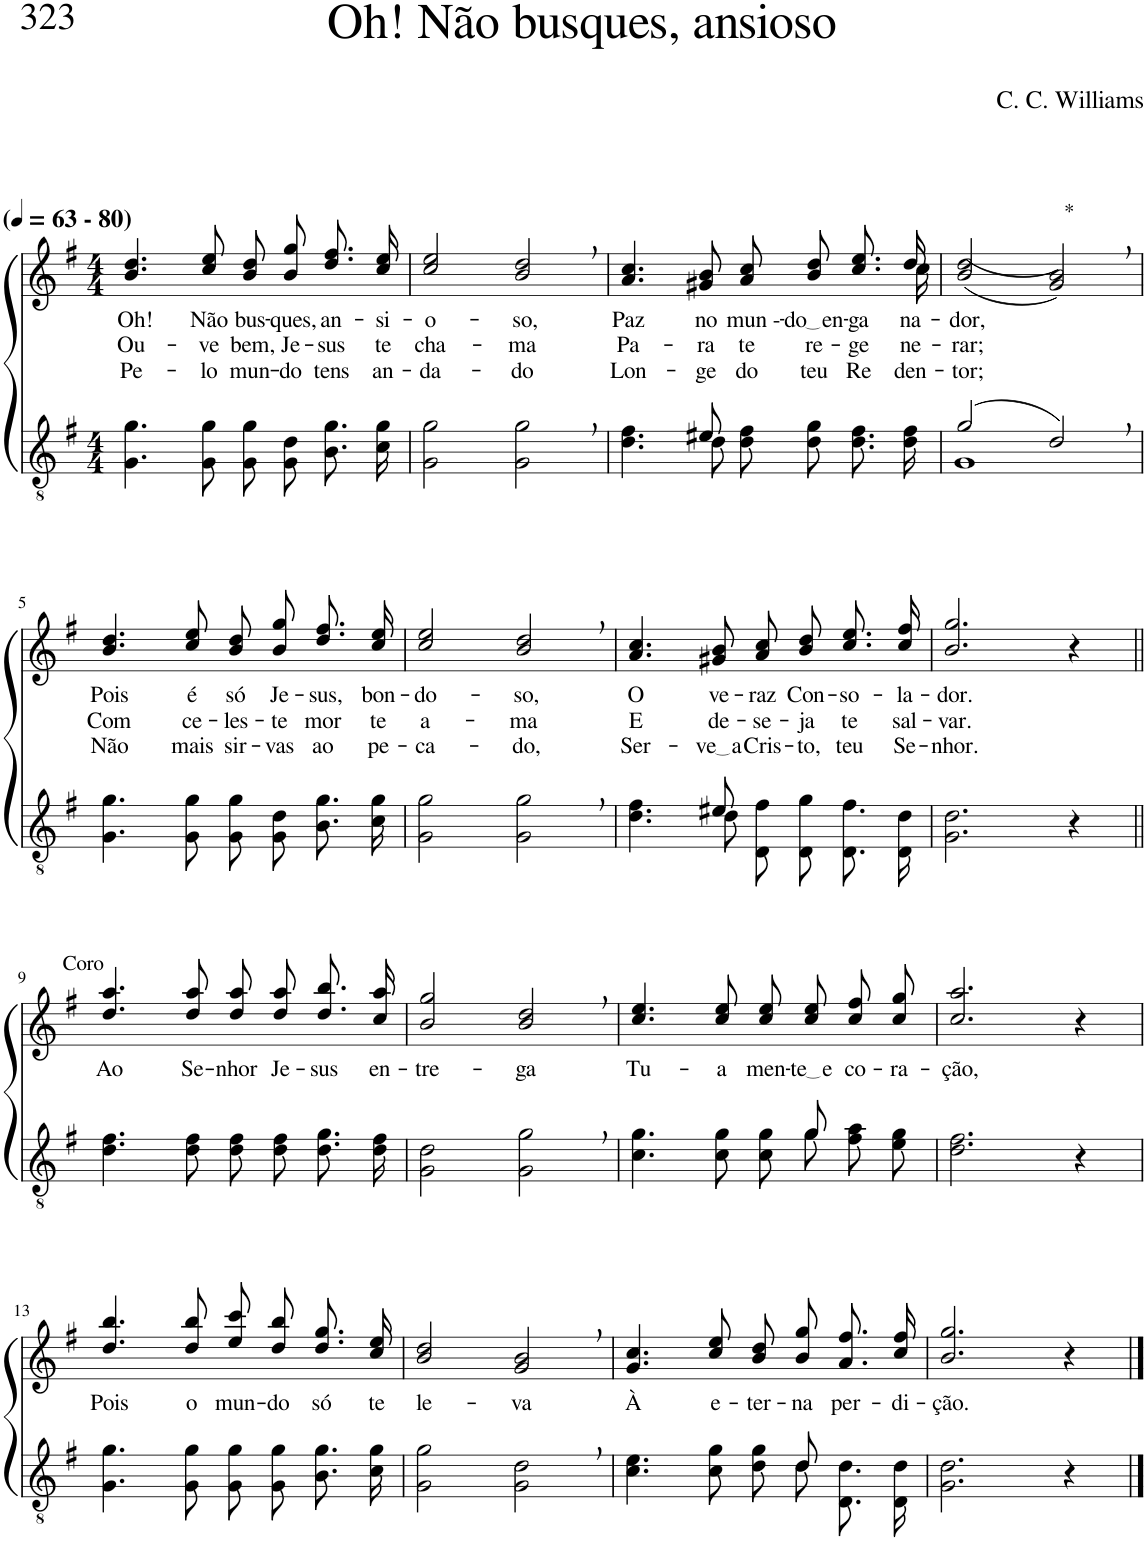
**kern	**kern	**text	**text	**text
*part2	*part1	*part1	*part1	*part1
*staff2	*staff1	*staff1	*staff1	*staff1
*I"Parte III e IV	*I"Parte I e II	*	*	*
*clefGv2	*clefG2	*	*	*
*Trd5c9	*Trd5c9	*	*	*
*k[f#]	*k[f#]	*	*	*
*M4/4	*M4/4	*	*	*
*MM63	*MM63	*	*	*
=1	=1	=1	=1	=1
!	!LO:TX:a:B:t=(	!	!	!
!	!LO:TX:a:B:t=- 80)	!	!	!
!	!	!LO:LY:b	!LO:LY:b	!LO:LY:b
4.G\ 4.g\	4.b/ 4.dd/	Oh!	Ou-	Pe-
!	!	!LO:LY:b	!LO:LY:b	!LO:LY:b
8G\ 8g\	8cc/ 8ee/	Não	-ve	-lo
!	!	!LO:LY:b	!LO:LY:b	!LO:LY:b
8G\ 8g\L	8b\ 8dd\L	bus-	bem,	mun-
!	!	!LO:LY:b	!LO:LY:b	!LO:LY:b
8G\ 8d\J	8b\ 8gg\J	-ques,	Je-	-do
!	!	!LO:LY:b	!LO:LY:b	!LO:LY:b
8.B\ 8.g\L	8.dd\ 8.ff#\L	an-	-sus	tens
!	!	!LO:LY:b	!LO:LY:b	!LO:LY:b
16c\ 16g\Jk	16cc\ 16ee\Jk	-si-	te	an-
=2	=2	=2	=2	=2
!	!	!LO:LY:b	!LO:LY:b	!LO:LY:b
2G\ 2g\	2cc/ 2ee/	-o-	cha-	-da-
!	!	!LO:LY:b	!LO:LY:b	!LO:LY:b
2G\, 2g\,	2b/, 2dd/,	-so,	-ma	-do
=3	=3	=3	=3	=3
*^	*	*	*	*
!	!	!LO:N:vis=1	!LO:LY:b	!LO:LY:b	!LO:LY:b
*	*	*^	*	*	*
4.ryy	4.d\ 4.f#\	2...ryy	4.a/ 4.cc/	Paz	Pa-	Lon-
!	!	!	!	!LO:LY:b	!LO:LY:b	!LO:LY:b
8e#X/	8d\	.	8g#X/ 8b/	no	-ra	-ge
!	!	!	!	!LO:LY:b	!LO:LY:b	!LO:LY:b
2ryy	8d\ 8f#\L	.	8a\ 8cc\L	mun --	te	do
!	!	!	!	!LO:LY:b	!LO:LY:b	!LO:LY:b
.	8d\ 8g\J	.	8b\ 8dd\J	do en	re-	teu
!	!	!	!	!LO:LY:b	!LO:LY:b	!LO:LY:b
.	8.d\ 8.f#\L	.	8.cc\ 8.ee\L	-ga-	-ge-	Re-
!	!	!	!	!LO:LY:b	!LO:LY:b	!LO:LY:b
.	16d\ 16f#\Jk	16cc\	16dd\Jk	-na-	-ne-	-den-
=4	=4	=4	=4	=4	=4	=4
!	!	!	!	!LO:LY:b	!LO:LY:b	!LO:LY:b
*	*	*v	*v	*	*	*
(2g/	1G	((2b/ 2dd/	-dor,	-rar;	-tor;
!	!	!LO:TX:a:t=*	!	!	!
2d,/)	.	2g/, 2b/,))	.	.	.
*v	*v	*	*	*	*
!!LO:LB:g=z
=5	=5	=5	=5	=5
!	!	!LO:LY:b	!LO:LY:b	!LO:LY:b
4.G\ 4.g\	4.b/ 4.dd/	Pois	Com	Não
!	!	!LO:LY:b	!LO:LY:b	!LO:LY:b
8G\ 8g\	8cc/ 8ee/	é	ce-	mais
!	!	!LO:LY:b	!LO:LY:b	!LO:LY:b
8G\ 8g\L	8b\ 8dd\L	só	-les-	sir-
!	!	!LO:LY:b	!LO:LY:b	!LO:LY:b
8G\ 8d\J	8b\ 8gg\J	Je-	-te	-vas
!	!	!LO:LY:b	!LO:LY:b	!LO:LY:b
8.B\ 8.g\L	8.dd\ 8.ff#\L	-sus,	mor	ao
!	!	!LO:LY:b	!LO:LY:b	!LO:LY:b
16c\ 16g\Jk	16cc\ 16ee\Jk	bon-	te	pe-
=6	=6	=6	=6	=6
!	!	!LO:LY:b	!LO:LY:b	!LO:LY:b
2G\ 2g\	2cc/ 2ee/	-do-	a-	-ca-
!	!	!LO:LY:b	!LO:LY:b	!LO:LY:b
2G\, 2g\,	2b/, 2dd/,	-so,	-ma	-do,
=7	=7	=7	=7	=7
*^	*	*	*	*
!	!	!	!LO:LY:b	!LO:LY:b	!LO:LY:b
4.ryy	4.d\ 4.f#\	4.a/ 4.cc/	O	E	Ser-
!	!	!	!LO:LY:b	!LO:LY:b	!LO:LY:b
8e#X/	8d\	8g#X/ 8b/	ve-	de-	ve a
!	!	!	!LO:LY:b	!LO:LY:b	!LO:LY:b
2ryy	8D\ 8f#\L	8a\ 8cc\L	-raz	-se-	Cris-
!	!	!	!LO:LY:b	!LO:LY:b	!LO:LY:b
.	8D\ 8g\J	8b\ 8dd\J	Con-	-ja	-to,
!	!	!	!LO:LY:b	!LO:LY:b	!LO:LY:b
.	8.D/ 8.f#/L	8.cc\ 8.ee\L	-so-	te	teu
!	!	!	!LO:LY:b	!LO:LY:b	!LO:LY:b
.	16D/ 16d/Jk	16cc\ 16ff#\Jk	-la-	sal-	Se-
=8	=8	=8	=8	=8	=8
!	!	!	!LO:LY:b	!LO:LY:b	!LO:LY:b
*v	*v	*	*	*	*
2.G\ 2.d\	2.b/ 2.gg/	-dor.	-var.	-nhor.
4r	4r	.	.	.
!!LO:LB:g=z
=9||	=9||	=9||	=9||	=9||
!	!LO:TX:a:t=Coro	!	!	!
!	!	!LO:LY:b	!	!
4.d\ 4.f#\	4.dd/ 4.aa/	Ao	.	.
!	!	!LO:LY:b	!	!
8d\ 8f#\	8dd/ 8aa/	Se-	.	.
!	!	!LO:LY:b	!	!
8d\ 8f#\L	8dd\ 8aa\L	-nhor	.	.
!	!	!LO:LY:b	!	!
8d\ 8f#\J	8dd\ 8aa\J	Je-	.	.
!	!	!LO:LY:b	!	!
8.d\ 8.g\L	8.dd\ 8.bb\L	-sus	.	.
!	!	!LO:LY:b	!	!
16d\ 16f#\Jk	16cc\ 16aa\Jk	en-	.	.
=10	=10	=10	=10	=10
!	!	!LO:LY:b	!	!
2G\ 2d\	2b/ 2gg/	-tre-	.	.
!	!	!LO:LY:b	!	!
2G\, 2g\,	2b/, 2dd/,	-ga	.	.
=11	=11	=11	=11	=11
*^	*	*	*	*
!	!	!	!LO:LY:b	!	!
2ryy	4.c\ 4.g\	4.cc/ 4.ee/	Tu-	.	.
!	!	!	!LO:LY:b	!	!
.	8c\ 8g\	8cc/ 8ee/	-a	.	.
!	!	!	!LO:LY:b	!	!
8ryy	8c\ 8g\L	8cc\ 8ee\L	men-	.	.
!	!	!	!LO:LY:b	!	!
8g/	8g\J	8cc\ 8ee\J	te e	.	.
!	!	!	!LO:LY:b	!	!
4ryy	8f#\ 8a\L	8cc\ 8ff#\L	co-	.	.
!	!	!	!LO:LY:b	!	!
.	8e\ 8g\J	8cc\ 8gg\J	-ra-	.	.
=12	=12	=12	=12	=12	=12
!	!	!	!LO:LY:b	!	!
*v	*v	*	*	*	*
2.d\ 2.f#\	2.cc/ 2.aa/	-ção,	.	.
4r	4r	.	.	.
!!LO:LB:g=z
=13	=13	=13	=13	=13
!	!	!LO:LY:b	!	!
4.G\ 4.g\	4.dd/ 4.bb/	Pois	.	.
!	!	!LO:LY:b	!	!
8G\ 8g\	8dd/ 8bb/	o	.	.
!	!	!LO:LY:b	!	!
8G\ 8g\L	8ee\ 8ccc\L	mun-	.	.
!	!	!LO:LY:b	!	!
8G\ 8g\J	8dd\ 8bb\J	-do	.	.
!	!	!LO:LY:b	!	!
8.B\ 8.g\L	8.dd\ 8.gg\L	só	.	.
!	!	!LO:LY:b	!	!
16c\ 16g\Jk	16cc\ 16ee\Jk	te	.	.
=14	=14	=14	=14	=14
!	!	!LO:LY:b	!	!
2G\ 2g\	2b/ 2dd/	le-	.	.
!	!	!LO:LY:b	!	!
2G\, 2d\,	2g/, 2b/,	-va	.	.
=15	=15	=15	=15	=15
*^	*	*	*	*
!	!	!	!LO:LY:b	!	!
2ryy	4.c\ 4.e\	4.g/ 4.cc/	À	.	.
!	!	!	!LO:LY:b	!	!
.	8c\ 8g\	8cc/ 8ee/	e-	.	.
!	!	!	!LO:LY:b	!	!
8ryy	8d\ 8g\L	8b\ 8dd\L	-ter-	.	.
!	!	!	!LO:LY:b	!	!
8d/	8d\J	8b\ 8gg\J	-na	.	.
!	!	!	!LO:LY:b	!	!
4ryy	8.D/ 8.d/L	8.a\ 8.ff#\L	per-	.	.
!	!	!	!LO:LY:b	!	!
.	16D/ 16d/Jk	16cc\ 16ff#\Jk	-di-	.	.
=16	=16	=16	=16	=16	=16
!	!	!	!LO:LY:b	!	!
*v	*v	*	*	*	*
2.G\ 2.d\	2.b/ 2.gg/	-ção.	.	.
4r	4r	.	.	.
==	==	==	==	==
*-	*-	*-	*-	*-
